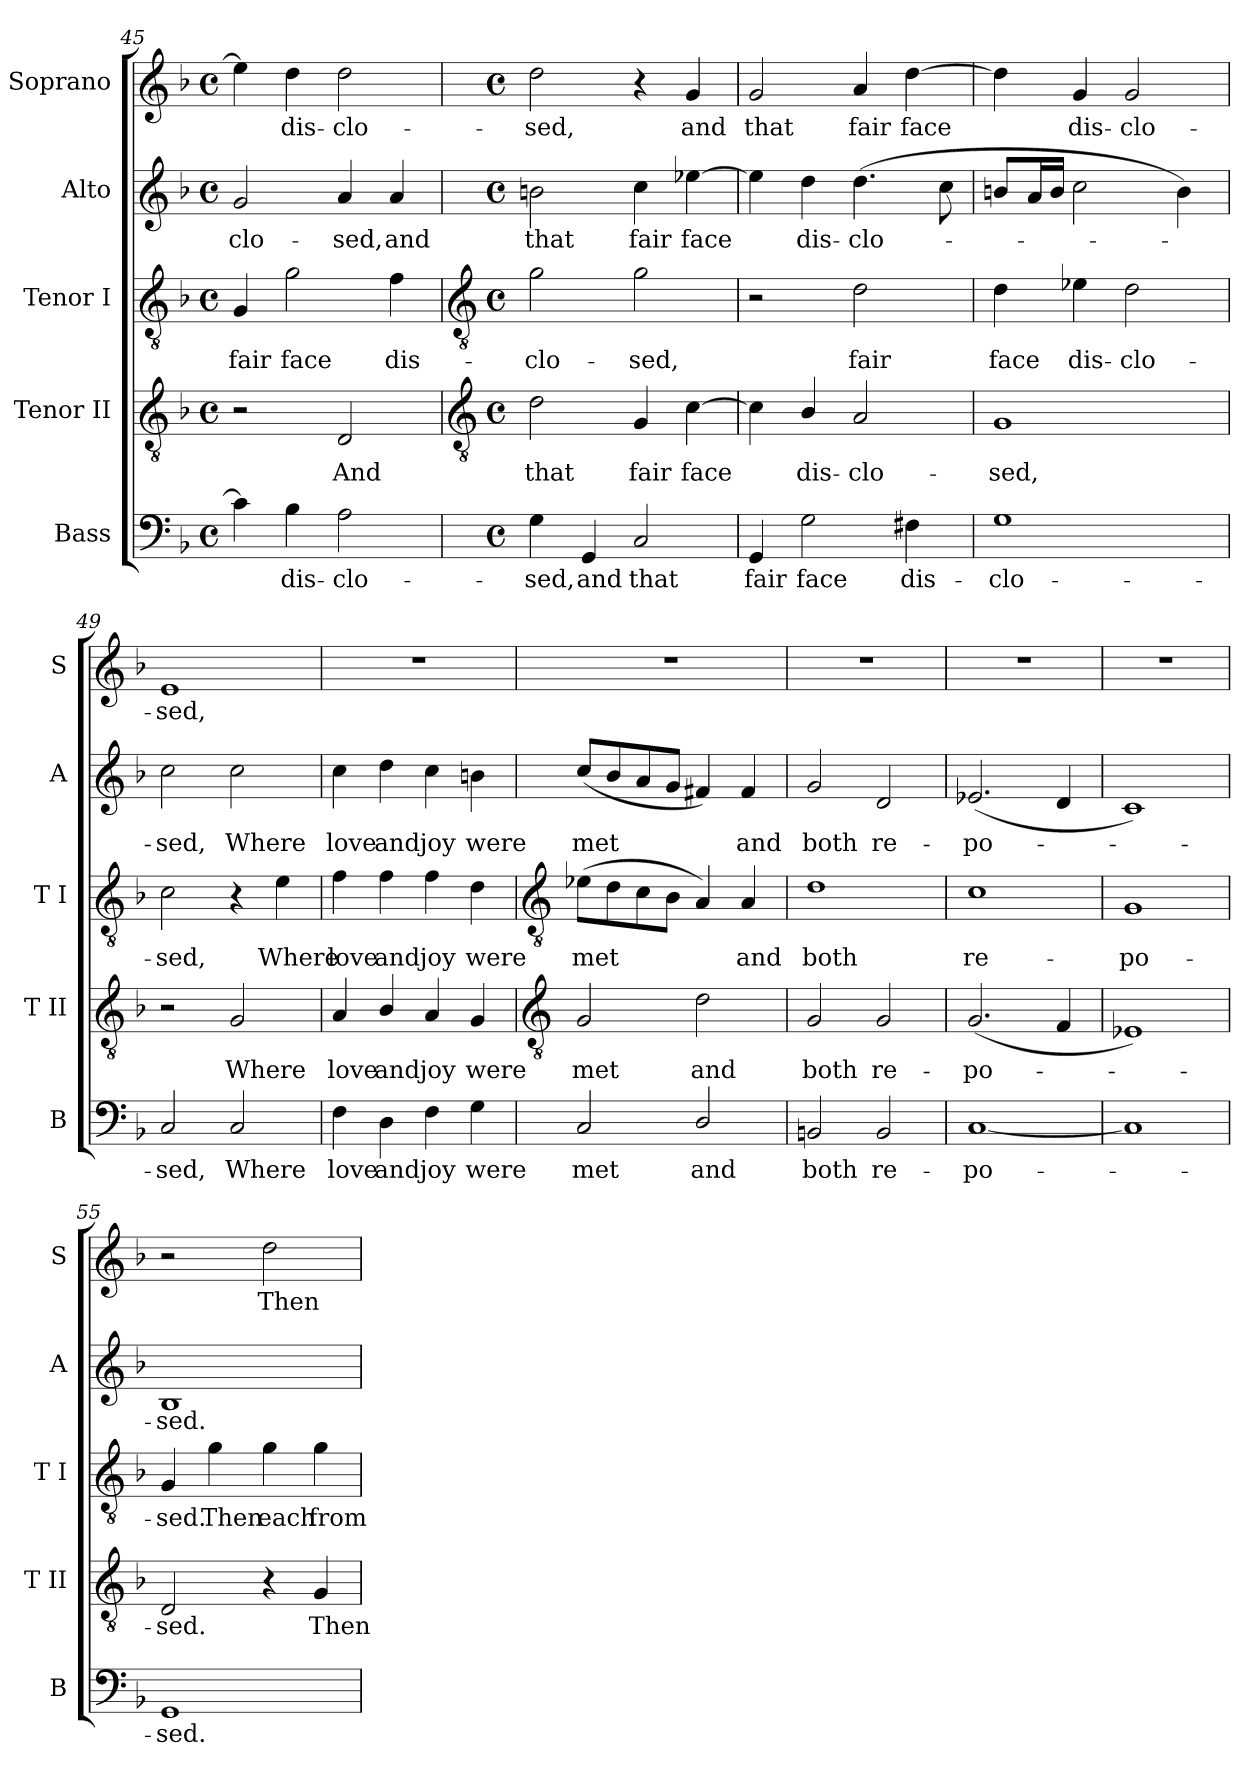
**kern	**text	**kern	**text	**kern	**text	**kern	**text	**kern	**text
*part5	*part5	*part4	*part4	*part3	*part3	*part2	*part2	*part1	*part1
*staff5	*staff5	*staff4	*staff4	*staff3	*staff3	*staff2	*staff2	*staff1	*staff1
*I"Bass	*	*I"Tenor II	*	*I"Tenor I	*	*I"Alto	*	*I"Soprano	*
*I'B	*	*I'T II	*	*I'T I	*	*I'A	*	*I'S	*
*clefF4	*	*clefGv2	*	*clefGv2	*	*clefG2	*	*clefG2	*
*k[b-]	*	*k[b-]	*	*k[b-]	*	*k[b-]	*	*k[b-]	*
*F:	*	*F:	*	*F:	*	*F:	*	*F:	*
*M4/4	*	*M4/4	*	*M4/4	*	*M4/4	*	*M4/4	*
*met(c)	*	*met(c)	*	*met(c)	*	*met(c)	*	*met(c)	*
=45	=45	=45	=45	=45	=45	=45	=45	=45	=45
!	!	!	!	!	!LO:LY:b	!	!LO:LY:b	!	!
4c]	.	2r	.	4G	fair	2g	-clo-	4ee-]	.
!	!LO:LY:b	!	!	!	!LO:LY:b	!	!	!	!LO:LY:b
4B-	dis-	.	.	2g	face	.	.	4dd	dis-
!	!LO:LY:b	!	!LO:LY:b	!	!	!	!LO:LY:b	!	!LO:LY:b
2A	-clo-	2D	And	.	.	4a	-sed,	2dd	-clo-
!	!	!	!	!	!LO:LY:b	!	!LO:LY:b	!	!
.	.	.	.	4f	dis-	4a	and	.	.
!!LO:LB:g=z
=46	=46	=46	=46	=46	=46	=46	=46	=46	=46
*	*	*clefGv2	*	*clefGv2	*	*	*	*	*
*M4/4	*	*M4/4	*	*M4/4	*	*M4/4	*	*M4/4	*
*met(c)	*	*met(c)	*	*met(c)	*	*met(c)	*	*met(c)	*
!	!LO:LY:b	!	!LO:LY:b	!	!LO:LY:b	!	!LO:LY:b	!	!LO:LY:b
4G	-sed,	2d	that	2g	-clo-	2bn	that	2dd	-sed,
!	!LO:LY:b	!	!	!	!	!	!	!	!
4GG	and	.	.	.	.	.	.	.	.
!	!LO:LY:b	!	!LO:LY:b	!	!LO:LY:b	!	!LO:LY:b	!	!
2C	that	4G	fair	2g	-sed,	4cc	fair	4r	.
!	!	!	!LO:LY:b	!	!	!	!LO:LY:b	!	!LO:LY:b
.	.	[4c	face	.	.	[4ee-X	face	4g	and
=47	=47	=47	=47	=47	=47	=47	=47	=47	=47
!	!LO:LY:b	!	!	!	!	!	!	!	!LO:LY:b
4GG	fair	4c]	.	2r	.	4ee-]	.	2g	that
!	!LO:LY:b	!	!LO:LY:b	!	!	!	!LO:LY:b	!	!
2G	face	4B-/	dis-	.	.	4dd	dis-	.	.
!	!	!	!LO:LY:b	!	!LO:LY:b	!	!LO:LY:b	!	!LO:LY:b
.	.	2A	-clo-	2d	fair	(>4.dd	-clo-	4a	fair
!	!LO:LY:b	!	!	!	!	!	!	!	!LO:LY:b
4F#X	dis-	.	.	.	.	.	.	[4dd	face
.	.	.	.	.	.	8cc	.	.	.
=48	=48	=48	=48	=48	=48	=48	=48	=48	=48
!	!LO:LY:b	!	!LO:LY:b	!	!LO:LY:b	!	!	!	!
1G	-clo-	1G	-sed,	4d	face	8bnL	.	4dd]	.
.	.	.	.	.	.	16aL	.	.	.
.	.	.	.	.	.	16bJJ	.	.	.
!	!	!	!	!	!LO:LY:b	!	!	!	!LO:LY:b
.	.	.	.	4e-X	dis-	2cc	.	4g	dis-
!	!	!	!	!	!LO:LY:b	!	!	!	!LO:LY:b
.	.	.	.	2d	-clo-	.	.	2g	-clo-
.	.	.	.	.	.	4b)	.	.	.
=49	=49	=49	=49	=49	=49	=49	=49	=49	=49
!	!LO:LY:b	!	!	!	!LO:LY:b	!	!LO:LY:b	!	!LO:LY:b
2C	-sed,	2r	.	2c	-sed,	2cc	sed,	1e	-sed,
!	!LO:LY:b	!	!LO:LY:b	!	!	!	!LO:LY:b	!	!
2C	Where	2G	Where	4r	.	2cc	Where	.	.
!	!	!	!	!	!LO:LY:b	!	!	!	!
.	.	.	.	4e	Where	.	.	.	.
=50	=50	=50	=50	=50	=50	=50	=50	=50	=50
!	!LO:LY:b	!	!LO:LY:b	!	!LO:LY:b	!	!LO:LY:b	!	!
4F	love	4A	love	4f	love	4cc	love	1r	.
!	!LO:LY:b	!	!LO:LY:b	!	!LO:LY:b	!	!LO:LY:b	!	!
4D	and	4B-/	and	4f	and	4dd	and	.	.
!	!LO:LY:b	!	!LO:LY:b	!	!LO:LY:b	!	!LO:LY:b	!	!
4F	joy	4A	joy	4f	joy	4cc	joy	.	.
!	!LO:LY:b	!	!LO:LY:b	!	!LO:LY:b	!	!LO:LY:b	!	!
4G	were	4G	were	4d	were	4bn	were	.	.
!!LO:LB:g=z
=51	=51	=51	=51	=51	=51	=51	=51	=51	=51
*	*	*clefGv2	*	*clefGv2	*	*	*	*	*
!	!LO:LY:b	!	!LO:LY:b	!	!LO:LY:b	!	!LO:LY:b	!	!
2C	met	2G	met	(>8e-XL	met	(<8ccL	met	1r	.
.	.	.	.	8d	.	8b-	.	.	.
.	.	.	.	8c	.	8a	.	.	.
.	.	.	.	8B-J	.	8gJ	.	.	.
!	!LO:LY:b	!	!LO:LY:b	!	!	!	!	!	!
2D/	and	2d	and	4A)	.	4f#X)	.	.	.
!	!	!	!	!	!LO:LY:b	!	!LO:LY:b	!	!
.	.	.	.	4A	and	4f#	and	.	.
=52	=52	=52	=52	=52	=52	=52	=52	=52	=52
!	!LO:LY:b	!	!LO:LY:b	!	!LO:LY:b	!	!LO:LY:b	!	!
2BBn	both	2G	both	1d	both	2g	both	1r	.
!	!LO:LY:b	!	!LO:LY:b	!	!	!	!LO:LY:b	!	!
2BB	re-	2G	re-	.	.	2d	re-	.	.
=53	=53	=53	=53	=53	=53	=53	=53	=53	=53
!	!LO:LY:b	!	!LO:LY:b	!	!LO:LY:b	!	!LO:LY:b	!	!
[1C	-po-	(<2.G	-po-	1c	re-	(<2.e-X	-po-	1r	.
.	.	4F	.	.	.	4d	.	.	.
=54	=54	=54	=54	=54	=54	=54	=54	=54	=54
!	!	!	!	!	!LO:LY:b	!	!	!	!
1C]	.	1E-X)	.	1G	-po-	1c)	.	1r	.
=55	=55	=55	=55	=55	=55	=55	=55	=55	=55
!	!LO:LY:b	!	!LO:LY:b	!	!LO:LY:b	!	!LO:LY:b	!	!
1GG	sed.	2D	sed.	4G	-sed.	1B-	sed.	2r	.
!	!	!	!	!	!LO:LY:b	!	!	!	!
.	.	.	.	4g	Then	.	.	.	.
!	!	!	!	!	!LO:LY:b	!	!	!	!LO:LY:b
.	.	4r	.	4g	each	.	.	2dd	Then
!	!	!	!LO:LY:b	!	!LO:LY:b	!	!	!	!
.	.	4G	Then	4g	from	.	.	.	.
=	=	=	=	=	=	=	=	=	=
*-	*-	*-	*-	*-	*-	*-	*-	*-	*-
